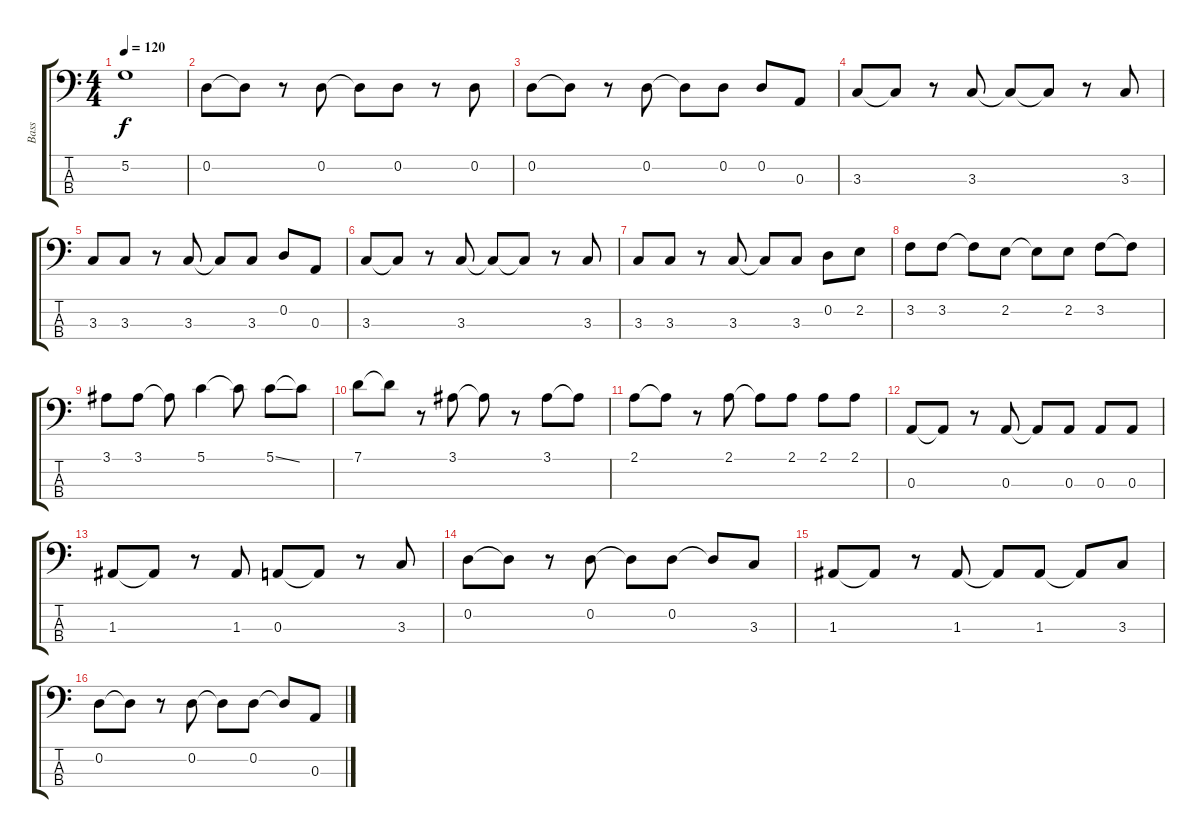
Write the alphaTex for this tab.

\track ("Bass" "Bass") {instrument electricbassfinger}
\staff {score tabs}
\tuning (G2 D2 A1 E1) {hide}
\ts (4 4)
\tempo 120
\clef f4
\ks c
5.2.1{dy f} |
0.2.8 0.2{t}.8 r.8 0.2.8 0.2{t}.8 0.2.8 r.8 0.2.8 |
0.2.8 0.2{t}.8 r.8 0.2.8 0.2{t}.8 0.2.8 0.2.8 0.3.8 |
3.3.8 3.3{t}.8 r.8 3.3.8 3.3{t}.8 3.3{t}.8 r.8 3.3.8 |
3.3.8 3.3.8 r.8 3.3.8 3.3{t}.8 3.3.8 0.2.8 0.3.8 |
3.3.8 3.3{t}.8 r.8 3.3.8 3.3{t}.8 3.3{t}.8 r.8 3.3.8 |
3.3.8 3.3.8 r.8 3.3.8 3.3{t}.8 3.3.8 0.2.8 2.2.8 |
3.2.8 3.2.8 3.2{t}.8 2.2.8 2.2{t}.8 2.2.8 3.2.8 3.2{t}.8 |
3.1.8 3.1.8 3.1{t}.8 5.1.4 5.1{t}.8 5.1{ss}.8 5.1{t}.8 |
7.1.8 7.1{t}.8 r.8 3.1.8 3.1{t}.8 r.8 3.1.8 3.1{t}.8 |
2.1.8 2.1{t}.8 r.8 2.1.8 2.1{t}.8 2.1.8 2.1.8 2.1.8 |
0.3.8 0.3{t}.8 r.8 0.3.8 0.3{t}.8 0.3.8 0.3.8 0.3.8 |
1.3.8 1.3{t}.8 r.8 1.3.8 0.3.8 0.3{t}.8 r.8 3.3.8 |
0.2.8 0.2{t}.8 r.8 0.2.8 0.2{t}.8 0.2.8 0.2{t}.8 3.3.8 |
1.3.8 1.3{t}.8 r.8 1.3.8 1.3{t}.8 1.3.8 1.3{t}.8 3.3.8 |
0.2.8 0.2{t}.8 r.8 0.2.8 0.2{t}.8 0.2.8 0.2{t}.8 0.3.8
